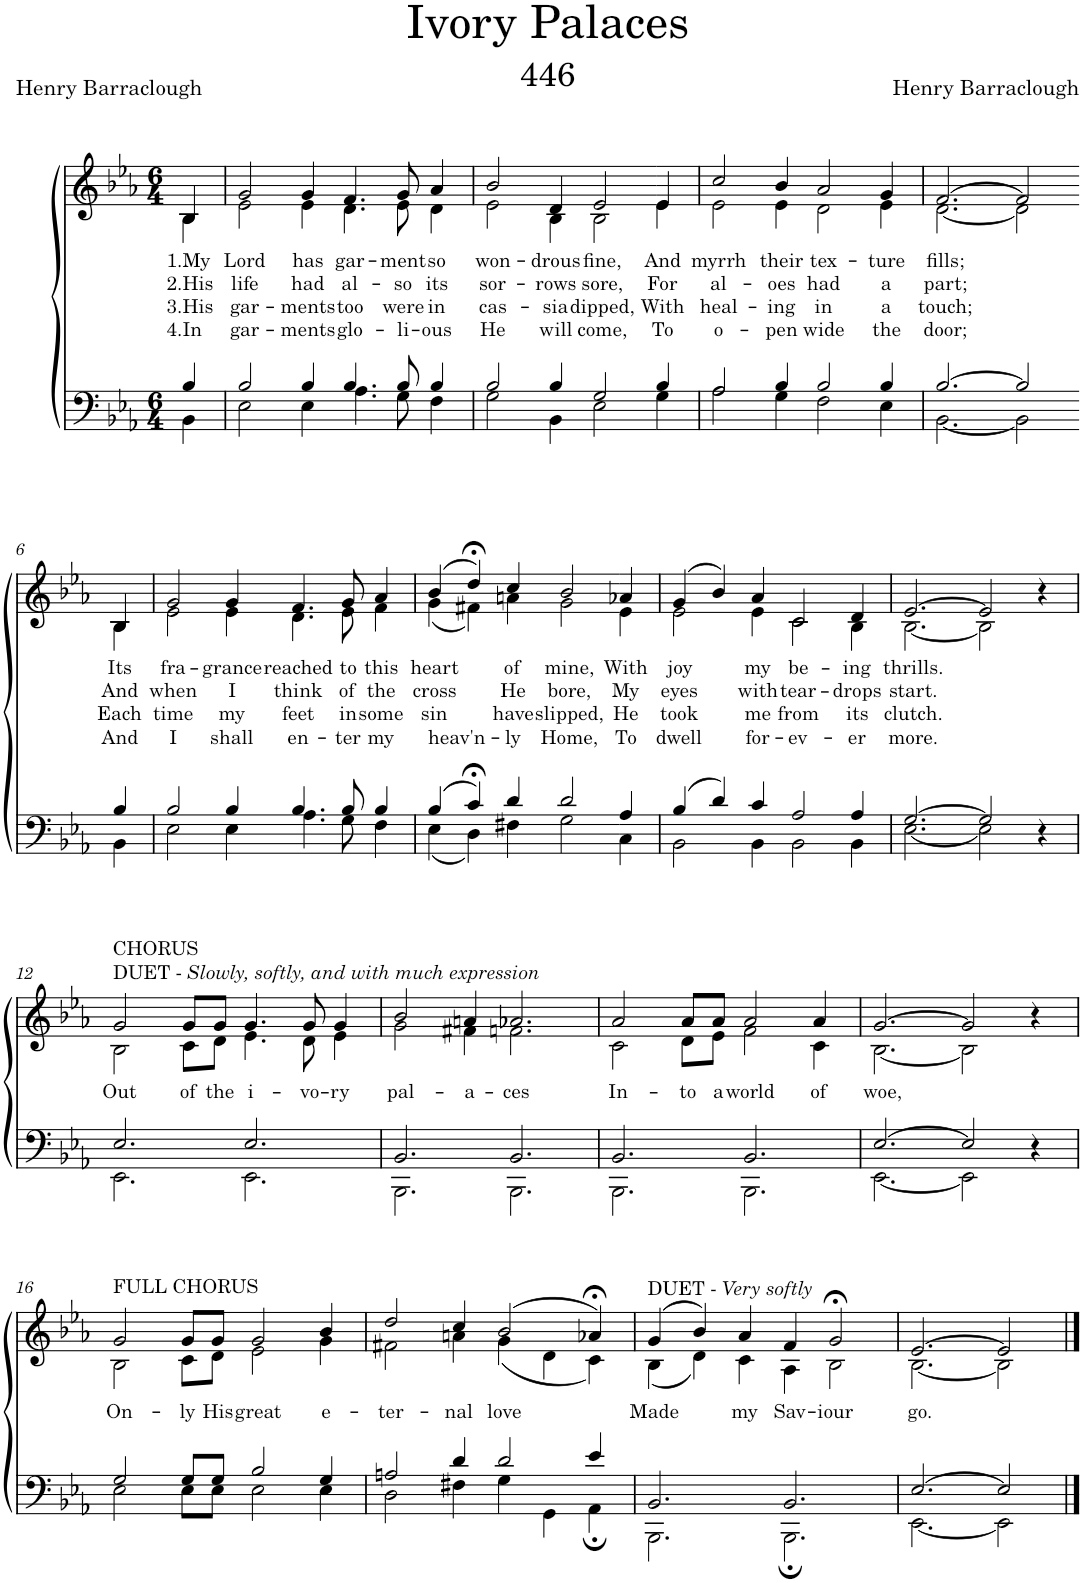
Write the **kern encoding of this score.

**kern	**kern	**text	**text	**text	**text
*part1	*part1	*part1	*part1	*part1	*part1
*staff2	*staff1	*staff1	*staff1	*staff1	*staff1
*I"Piano	*	*	*	*	*
*I'Pno.	*	*	*	*	*
*clefF4	*clefG2	*	*	*	*
*k[b-e-a-]	*k[b-e-a-]	*	*	*	*
*M6/4	*M6/4	*	*	*	*
=	=	=	=	=	=
*^	*	*	*	*	*
!	!	!	!LO:LY:b	!LO:LY:b	!LO:LY:b	!LO:LY:b
*	*	*^	*	*	*	*
4B-/	4BB-\	4B-/	4B-\	1.My	2.His	3.His	4.In
=1	=1	=1	=1	=1	=1	=1	=1
!	!	!	!	!LO:LY:b	!LO:LY:b	!LO:LY:b	!LO:LY:b
2B-/	2E-\	2g/	2e-\	Lord	life	gar-	gar-
!	!	!	!	!LO:LY:b	!LO:LY:b	!LO:LY:b	!LO:LY:b
4B-/	4E-\	4g/	4e-\	has	had	-ments	-ments
!	!	!	!	!LO:LY:b	!LO:LY:b	!LO:LY:b	!LO:LY:b
4.B-/	4.A-\	4.f/	4.d\	gar-	al-	too	glo-
!	!	!	!	!LO:LY:b	!LO:LY:b	!LO:LY:b	!LO:LY:b
8B-/	8G\	8g/	8e-\	-ment	-so	were	-li-
!	!	!	!	!LO:LY:b	!LO:LY:b	!LO:LY:b	!LO:LY:b
4B-/	4F\	4a-/	4d\	so	its	in	-ous
=2	=2	=2	=2	=2	=2	=2	=2
!	!	!	!	!LO:LY:b	!LO:LY:b	!LO:LY:b	!LO:LY:b
2B-/	2G\	2b-/	2e-\	won-	sor-	cas-	He
!	!	!	!	!LO:LY:b	!LO:LY:b	!LO:LY:b	!LO:LY:b
4B-/	4BB-\	4d/	4B-\	-drous	-rows	-sia	will
!	!	!	!	!LO:LY:b	!LO:LY:b	!LO:LY:b	!LO:LY:b
2G/	2E-\	2e-/	2B-\	fine,	sore,	dipped,	come,
=3-	=3-	=3-	=3-	=3-	=3-	=3-	=3-
!	!	!	!	!LO:LY:b	!LO:LY:b	!LO:LY:b	!LO:LY:b
4B-/	4G\	4e-/	4e-\	And	For	With	To
=4	=4	=4	=4	=4	=4	=4	=4
!	!	!	!	!LO:LY:b	!LO:LY:b	!LO:LY:b	!LO:LY:b
2A-/	2A-\	2cc/	2e-\	myrrh	al-	heal-	o-
!	!	!	!	!LO:LY:b	!LO:LY:b	!LO:LY:b	!LO:LY:b
4B-/	4G\	4b-/	4e-\	their	-oes	-ing	-pen
!	!	!	!	!LO:LY:b	!LO:LY:b	!LO:LY:b	!LO:LY:b
2B-/	2F\	2a-/	2d\	tex-	had	in	wide
!	!	!	!	!LO:LY:b	!LO:LY:b	!LO:LY:b	!LO:LY:b
4B-/	4E-\	4g/	4e-\	-ture	a	a	the
=5	=5	=5	=5	=5	=5	=5	=5
!	!	!	!	!LO:LY:b	!LO:LY:b	!LO:LY:b	!LO:LY:b
[2.B-/	[2.BB-\	[2.f/	[2.d\	fills;	part;	touch;	door;
2B-/]	2BB-\]	2f/]	2d\]	.	.	.	.
!!LO:LB:g=z	!!
=6-	=6-	=6-	=6-	=6-	=6-	=6-	=6-
!	!	!	!	!LO:LY:b	!LO:LY:b	!LO:LY:b	!LO:LY:b
4B-/	4BB-\	4B-/	4B-\	Its	And	Each	And
=7	=7	=7	=7	=7	=7	=7	=7
!	!	!	!	!LO:LY:b	!LO:LY:b	!LO:LY:b	!LO:LY:b
2B-/	2E-\	2g/	2e-\	fra-	when	time	I
!	!	!	!	!LO:LY:b	!LO:LY:b	!LO:LY:b	!LO:LY:b
4B-/	4E-\	4g/	4e-\	-grance	I	my	shall
!	!	!	!	!LO:LY:b	!LO:LY:b	!LO:LY:b	!LO:LY:b
4.B-/	4.A-\	4.f/	4.d\	reached	think	feet	en-
!	!	!	!	!LO:LY:b	!LO:LY:b	!LO:LY:b	!LO:LY:b
8B-/	8G\	8g/	8e-\	to	of	in	-ter
!	!	!	!	!LO:LY:b	!LO:LY:b	!LO:LY:b	!LO:LY:b
4B-/	4F\	4a-/	4f\	this	the	some	my
=8	=8	=8	=8	=8	=8	=8	=8
!	!	!	!	!LO:LY:b	!LO:LY:b	!LO:LY:b	!LO:LY:b
4B-/	4E-\	(4b-/	(4g\	heart	cross	sin	heav'n-
4c;</	4D\	4dd;</)	4f#X\)	.	.	.	.
!	!	!	!	!LO:LY:b	!LO:LY:b	!LO:LY:b	!LO:LY:b
4d/	4F#X\	4cc/	4an\	of	He	have	-ly
!	!	!	!	!LO:LY:b	!LO:LY:b	!LO:LY:b	!LO:LY:b
2d/	2G\	2b-/	2g\	mine,	bore,	slipped,	Home,
=9-	=9-	=9-	=9-	=9-	=9-	=9-	=9-
!	!	!	!	!LO:LY:b	!LO:LY:b	!LO:LY:b	!LO:LY:b
4A-/	4C\	4a-X/	4e-\	With	My	He	To
=10	=10	=10	=10	=10	=10	=10	=10
!	!	!	!	!LO:LY:b	!LO:LY:b	!LO:LY:b	!LO:LY:b
4B-/	2BB-\	(4g/	2e-\	joy	eyes	took	dwell
4d/	.	4b-/)	.	.	.	.	.
!	!	!	!	!LO:LY:b	!LO:LY:b	!LO:LY:b	!LO:LY:b
4c/	4BB-\	4a-/	4e-\	my	with	me	for-
!	!	!	!	!LO:LY:b	!LO:LY:b	!LO:LY:b	!LO:LY:b
2A-/	2BB-\	2c/	2c\	be-	tear-	from	-ev-
!	!	!	!	!LO:LY:b	!LO:LY:b	!LO:LY:b	!LO:LY:b
4A-/	4BB-\	4d/	4B-\	-ing	-drops	its	-er
=11	=11	=11	=11	=11	=11	=11	=11
!	!	!	!	!LO:LY:b	!LO:LY:b	!LO:LY:b	!LO:LY:b
[2.G/	[2.E-\	[2.e-/	[2.B-\	thrills.	start.	clutch.	more.
2G/]	2E-\]	2e-/]	2B-\]	.	.	.	.
4r	4ryy	4r	4ryy	.	.	.	.
!!LO:LB:g=z	!!
=12	=12	=12	=12	=12	=12	=12	=12
!	!	!LO:TX:a:t=CHORUS	!	!	!	!	!
!	!	!LO:TX:a:t=DUET -	!	!	!	!	!
!	!	!LO:TX:a:i:t=Slowly, softly, and with much expression	!	!	!	!	!
!	!	!	!	!LO:LY:b	!	!	!
2.E-/	2.EE-\	2g/	2B-\	Out	.	.	.
!	!	!	!	!LO:LY:b	!	!	!
.	.	8g/L	8c\L	of	.	.	.
!	!	!	!	!LO:LY:b	!	!	!
.	.	8g/J	8d\J	the	.	.	.
!	!	!	!	!LO:LY:b	!	!	!
2.E-/	2.EE-\	4.g/	4.e-\	i-	.	.	.
!	!	!	!	!LO:LY:b	!	!	!
.	.	8g/	8d\	-vo-	.	.	.
!	!	!	!	!LO:LY:b	!	!	!
.	.	4g/	4e-\	-ry	.	.	.
=13	=13	=13	=13	=13	=13	=13	=13
!	!	!	!	!LO:LY:b	!	!	!
2.BB-/	2.BBB-\	2b-/	2g\	pal-	.	.	.
!	!	!	!	!LO:LY:b	!	!	!
.	.	4an/	4f#X\	-a-	.	.	.
!	!	!	!	!LO:LY:b	!	!	!
2.BB-/	2.BBB-\	2.a-X/	2.fn\	-ces	.	.	.
=14	=14	=14	=14	=14	=14	=14	=14
!	!	!	!	!LO:LY:b	!	!	!
2.BB-/	2.BBB-\	2a-/	2c\	In-	.	.	.
!	!	!	!	!LO:LY:b	!	!	!
.	.	8a-/L	8d\L	-to	.	.	.
!	!	!	!	!LO:LY:b	!	!	!
.	.	8a-/J	8e-\J	a	.	.	.
!	!	!	!	!LO:LY:b	!	!	!
2.BB-/	2.BBB-\	2a-/	2f\	world	.	.	.
!	!	!	!	!LO:LY:b	!	!	!
.	.	4a-/	4c\	of	.	.	.
=15	=15	=15	=15	=15	=15	=15	=15
!	!	!	!	!LO:LY:b	!	!	!
[2.E-/	[2.EE-\	[2.g/	[2.B-\	woe,	.	.	.
2E-/]	2EE-\]	2g/]	2B-\]	.	.	.	.
4r	4ryy	4r	4ryy	.	.	.	.
!!LO:LB:g=z	!!
=16	=16	=16	=16	=16	=16	=16	=16
!	!	!LO:TX:a:t=FULL CHORUS	!	!	!	!	!
!	!	!	!	!LO:LY:b	!	!	!
2G/	2E-\	2g/	2B-\	On-	.	.	.
!	!	!	!	!LO:LY:b	!	!	!
8G/L	8E-\L	8g/L	8c\L	-ly	.	.	.
!	!	!	!	!LO:LY:b	!	!	!
8G/J	8E-\J	8g/J	8d\J	His	.	.	.
!	!	!	!	!LO:LY:b	!	!	!
2B-/	2E-\	2g/	2e-\	great	.	.	.
!	!	!	!	!LO:LY:b	!	!	!
4G/	4E-\	4b-/	4g\	e-	.	.	.
=17	=17	=17	=17	=17	=17	=17	=17
!	!	!	!	!LO:LY:b	!	!	!
2An/	2D\	2dd/	2f#X\	-ter-	.	.	.
!	!	!	!	!LO:LY:b	!	!	!
4d/	4F#X\	4cc/	4an\	-nal	.	.	.
!	!	!	!	!LO:LY:b	!	!	!
2d/	4G\	(2b-/	(4g\	love	.	.	.
.	4GG\	.	4d\	.	.	.	.
4e-/	4AA-;\	4a-X;</)	4c\)	.	.	.	.
=18	=18	=18	=18	=18	=18	=18	=18
!	!	!LO:TX:a:t=DUET -	!	!	!	!	!
!	!	!LO:TX:a:i:t=Very softly	!	!	!	!	!
!	!	!	!	!LO:LY:b	!	!	!
2.BB-/	2.BBB-\	(4g/	(4B-\	Made	.	.	.
.	.	4b-/)	4d\)	.	.	.	.
!	!	!	!	!LO:LY:b	!	!	!
.	.	4a-/	4c\	my	.	.	.
!	!	!	!	!LO:LY:b	!	!	!
2.BB-/	2.BBB-;\	4f/	4A-\	Sav-	.	.	.
!	!	!	!	!LO:LY:b	!	!	!
.	.	2g;</	2B-\	-iour	.	.	.
=19	=19	=19	=19	=19	=19	=19	=19
!	!	!	!	!LO:LY:b	!	!	!
[2.E-/	[2.EE-\	[2.e-/	[2.B-\	go.	.	.	.
2E-/]	2EE-\]	2e-/]	2B-\]	.	.	.	.
*v	*v	*	*	*	*	*	*
*	*v	*v	*	*	*	*
==	==	==	==	==	==
*-	*-	*-	*-	*-	*-
